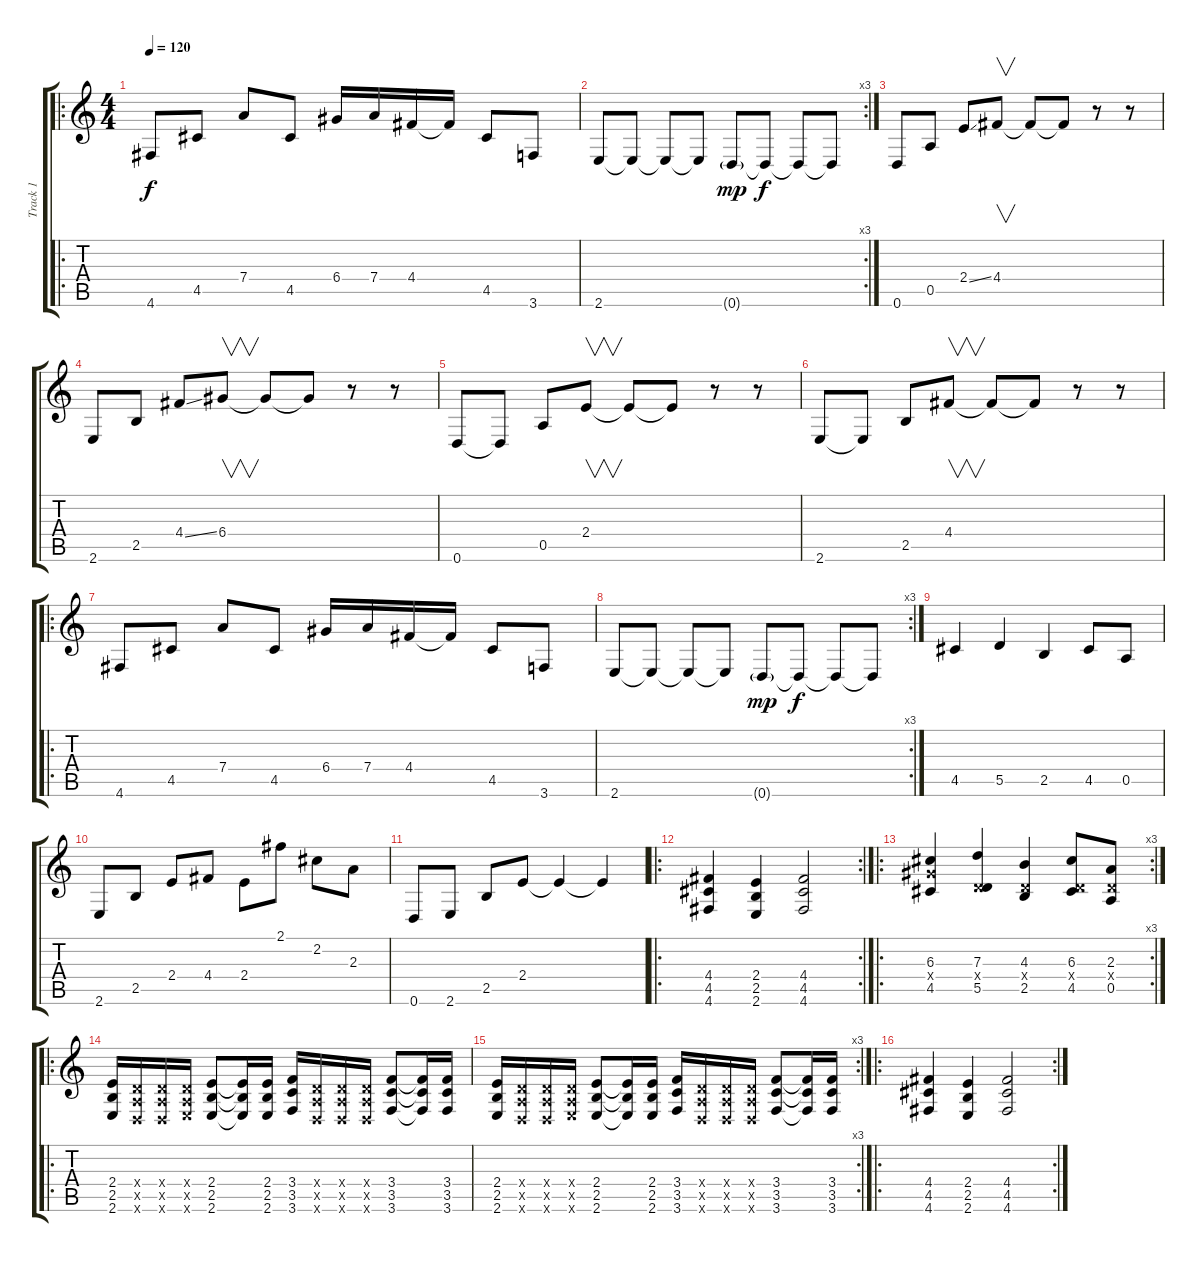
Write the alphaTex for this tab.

\track ("Track 1" "Track 1") {instrument distortionguitar}
\staff {score tabs}
\tuning (E4 B3 G3 D3 A2 D2) {hide}
\ro
\ts (4 4)
\tempo 120
\clef g2
\ks c
4.6.8{dy f} 4.5.8 7.4.8 4.5.8 6.4.16 7.4.16 4.4.16 4.4{t}.16 4.5.8 3.6.8 |
\rc 3
2.6.8 2.6{t}.8 2.6{t}.8 2.6{t}.8 0.6{g}.8{dy mp} 0.6{t}.8{dy f} 0.6{t}.8 0.6{t}.8 |
0.6.8 0.5.8 2.4{ss}.8 4.4.8{v} 4.4{t}.8 4.4{t}.8 r.8 r.8 |
2.6.8 2.5.8 4.4{ss}.8 6.4.8{v} 6.4{t}.8 6.4{t}.8 r.8 r.8 |
0.6.8 0.6{t}.8 0.5.8 2.4.8{v} 2.4{t}.8 2.4{t}.8 r.8 r.8 |
2.6.8 2.6{t}.8 2.5.8 4.4.8{v} 4.4{t}.8 4.4{t}.8 r.8 r.8 |
\ro
4.6.8 4.5.8 7.4.8 4.5.8 6.4.16 7.4.16 4.4.16 4.4{t}.16 4.5.8 3.6.8 |
\rc 3
2.6.8 2.6{t}.8 2.6{t}.8 2.6{t}.8 0.6{g}.8{dy mp} 0.6{t}.8{dy f} 0.6{t}.8 0.6{t}.8 |
4.5.4 5.5.4 2.5.4 4.5.8 0.5.8 |
2.6.8 2.5.8 2.4.8 4.4.8 2.4.8 2.1.8 2.2.8 2.3.8 |
0.6.8 2.6.8 2.5.8 2.4.8 2.4{t}.4 2.4{t}.4 |
\ro
\rc 2
(4.4 4.5 4.6).4 (2.4 2.5 2.6).4 (4.4 4.5 4.6).2 |
\ro
\rc 3
(6.3 6.4{x} 4.5).4 (7.3 0.4{x} 5.5).4 (4.3 0.4{x} 2.5).4 (6.3 0.4{x} 4.5).8 (2.3 0.4{x} 0.5).8 |
\ro
(2.4 2.5 2.6).16 (0.4{x} 0.5{x} 0.6{x}).16 (0.4{x} 0.5{x} 0.6{x}).16 (0.4{x} 0.5{x} 2.6{x}).16 (2.4 2.5 2.6).8 (2.4{t} 2.5{t} 2.6{t}).16 (2.4 2.5 2.6).16 (3.4 3.5 3.6).16 (0.4{x} 0.5{x} 0.6{x}).16 (0.4{x} 0.5{x} 0.6{x}).16 (0.4{x} 0.5{x} 0.6{x}).16 (3.4 3.5 3.6).8 (3.4{t} 3.5{t} 3.6{t}).16 (3.4 3.5 3.6).16 |
\rc 3
(2.4 2.5 2.6).16 (0.4{x} 0.5{x} 0.6{x}).16 (0.4{x} 0.5{x} 0.6{x}).16 (0.4{x} 0.5{x} 2.6{x}).16 (2.4 2.5 2.6).8 (2.4{t} 2.5{t} 2.6{t}).16 (2.4 2.5 2.6).16 (3.4 3.5 3.6).16 (0.4{x} 0.5{x} 0.6{x}).16 (0.4{x} 0.5{x} 0.6{x}).16 (0.4{x} 0.5{x} 0.6{x}).16 (3.4 3.5 3.6).8 (3.4{t} 3.5{t} 3.6{t}).16 (3.4 3.5 3.6).16 |
\ro
\rc 2
(4.4 4.5 4.6).4 (2.4 2.5 2.6).4 (4.4 4.5 4.6).2
